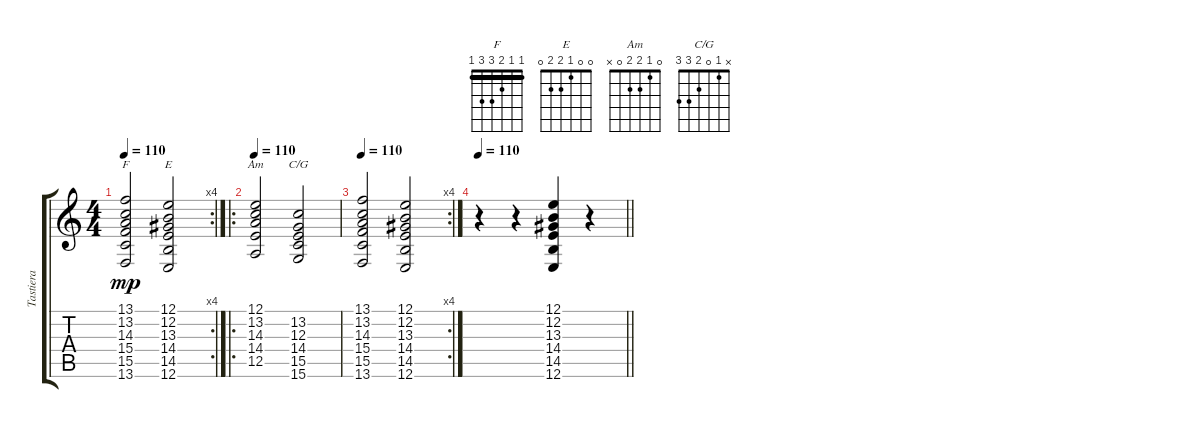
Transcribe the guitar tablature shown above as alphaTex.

\track ("Tastiera" "Tastiera") {solo instrument choiraahs}
\staff {score tabs}
\tuning (E4 B3 G3 D3 A2 E2) {hide}
\chord ("F" 1 1 2 3 3 1) {barre 1}
\chord ("E" 0 0 1 2 2 0)
\chord ("Am" 0 1 2 2 0 x)
\chord ("C/G" x 1 0 2 3 3)
\rc 4
\ts (4 4)
\tempo 110
\clef g2
\ks c
(13.1 13.2 14.3 15.4 15.5 13.6).2{ch "F" dy mp} (12.1 12.2 13.3 14.4 14.5 12.6).2{ch "E"} |
\ro
\tempo 110
(12.1 13.2 14.3 14.4 12.5).2{ch "Am"} (13.2 12.3 14.4 15.5 15.6).2{ch "C/G"} |
\rc 4
\tempo 110
(13.1 13.2 14.3 15.4 15.5 13.6).2 (12.1 12.2 13.3 14.4 14.5 12.6).2 |
\tempo 110
\barLineRight lightlight
r.4 r.4 (12.1 12.2 13.3 14.4 14.5 12.6).4 r.4
